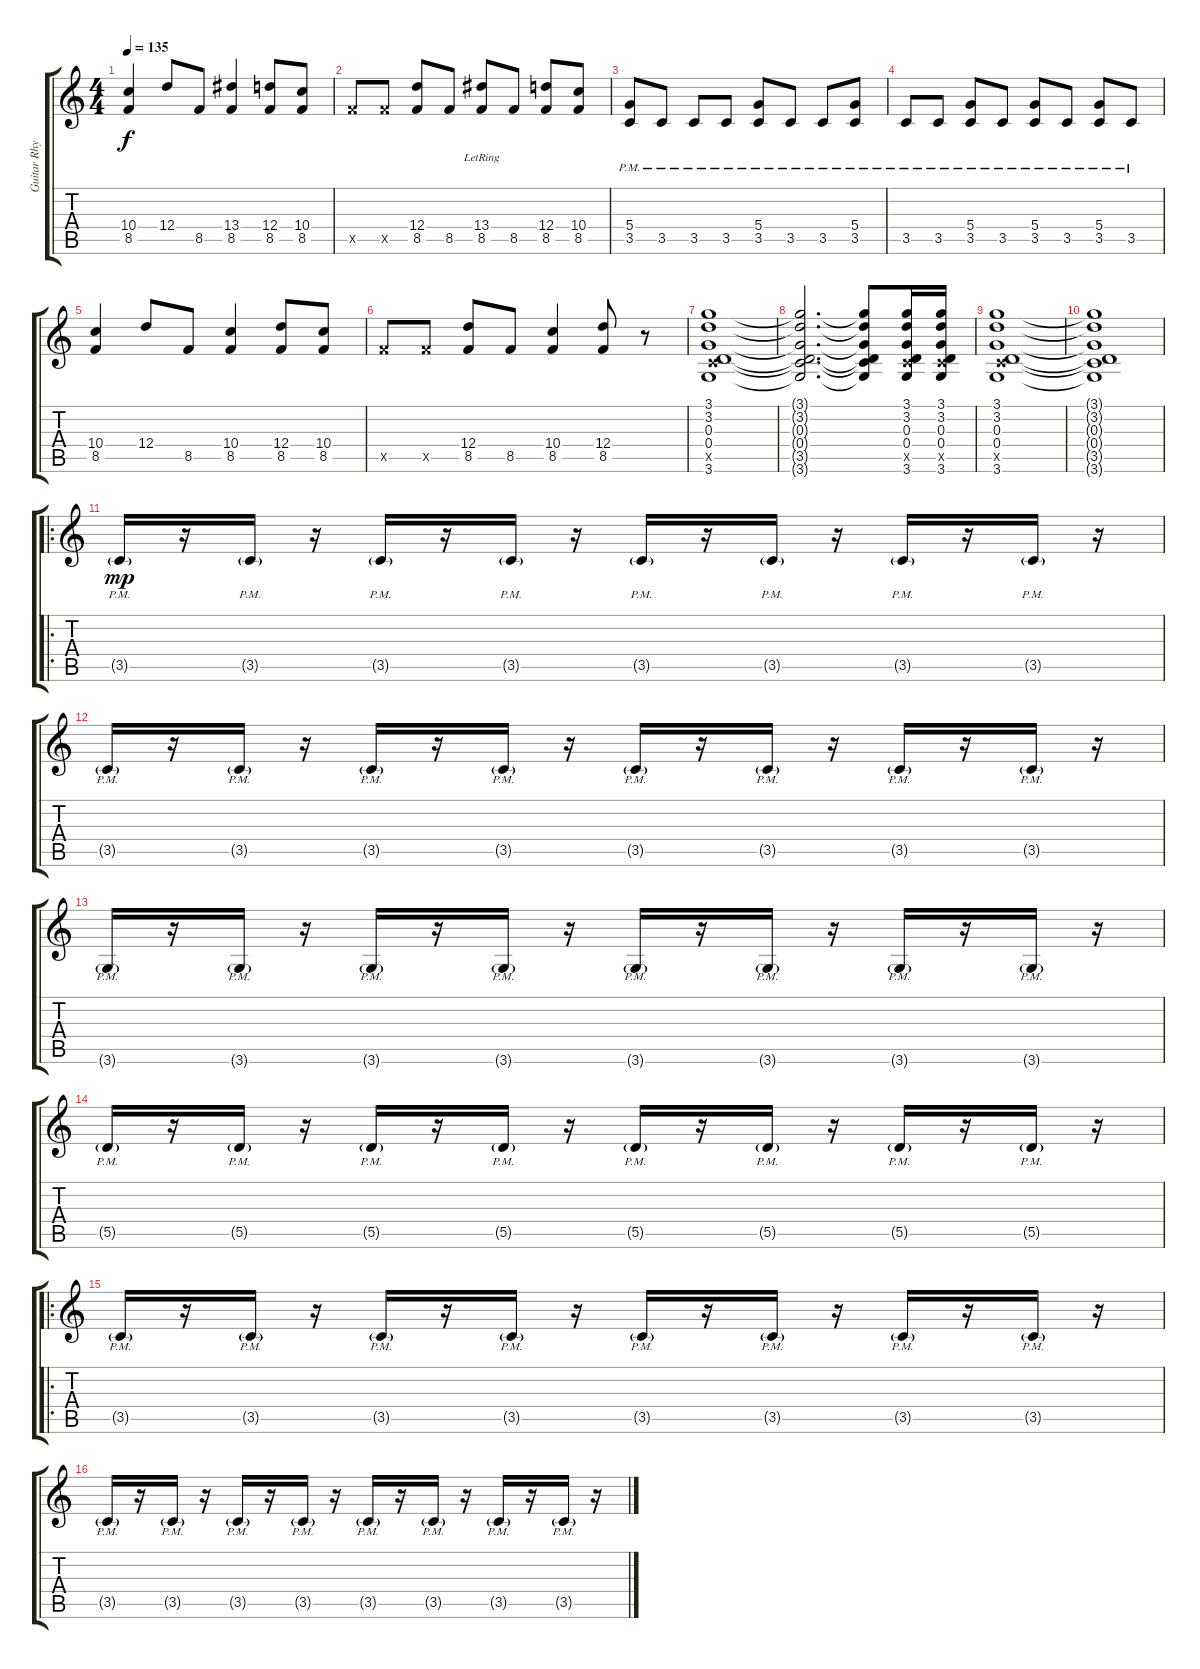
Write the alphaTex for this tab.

\track ("Guitar Rhytm" "Guitar Rhy") {instrument distortionguitar}
\staff {score tabs}
\tuning (E4 B3 G3 D3 A2 E2) {hide}
\ts (4 4)
\tempo 135
\clef g2
\ks c
(10.4 8.5).4{dy f} 12.4.8 8.5.8 (13.4 8.5).4 (12.4 8.5).8 (10.4 8.5).8 |
8.5{x}.8 8.5{x}.8 (12.4 8.5).8 8.5.8 (13.4{lr} 8.5).8 8.5.8 (12.4 8.5).8 (10.4 8.5).8 |
(5.4{pm} 3.5{pm}).8 3.5{pm}.8 3.5{pm}.8 3.5{pm}.8 (5.4 3.5{pm}).8 3.5{pm}.8 3.5{pm}.8 (5.4 3.5{pm}).8 |
3.5{pm}.8 3.5{pm}.8 (5.4 3.5{pm}).8 3.5{pm}.8 (5.4 3.5{pm}).8 3.5{pm}.8 (5.4{pm} 3.5{pm}).8 3.5{pm}.8 |
(10.4 8.5).4 12.4.8 8.5.8 (10.4 8.5).4 (12.4 8.5).8 (10.4 8.5).8 |
8.5{x}.8 8.5{x}.8 (12.4 8.5).8 8.5.8 (10.4 8.5).4 (12.4 8.5).8 r.8 |
(3.1 3.2 0.3 0.4 3.5{x} 3.6).1 |
(3.1{t} 3.2{t} 0.3{t} 0.4{t} 3.5{t} 3.6{t}).2{d} (3.1{t} 3.2{t} 0.3{t} 0.4{t} 3.5{t} 3.6{t}).8 (3.1 3.2 0.3 0.4 3.5{x} 3.6).16 (3.1 3.2 0.3 0.4 3.5{x} 3.6).16 |
(3.1 3.2 0.3 0.4 3.5{x} 3.6).1 |
(3.1{t} 3.2{t} 0.3{t} 0.4{t} 3.5{t} 3.6{t}).1 |
\ro
3.5{g pm}.16{dy mp} r.16 3.5{g pm}.16 r.16 3.5{g pm}.16 r.16 3.5{g pm}.16 r.16 3.5{g pm}.16 r.16 3.5{g pm}.16 r.16 3.5{g pm}.16 r.16 3.5{g pm}.16 r.16 |
3.5{g pm}.16 r.16 3.5{g pm}.16 r.16 3.5{g pm}.16 r.16 3.5{g pm}.16 r.16 3.5{g pm}.16 r.16 3.5{g pm}.16 r.16 3.5{g pm}.16 r.16 3.5{g pm}.16 r.16 |
3.6{g pm}.16 r.16 3.6{g pm}.16 r.16 3.6{g pm}.16 r.16 3.6{g pm}.16 r.16 3.6{g pm}.16 r.16 3.6{g pm}.16 r.16 3.6{g pm}.16 r.16 3.6{g pm}.16 r.16 |
5.5{g pm}.16 r.16 5.5{g pm}.16 r.16 5.5{g pm}.16 r.16 5.5{g pm}.16 r.16 5.5{g pm}.16 r.16 5.5{g pm}.16 r.16 5.5{g pm}.16 r.16 5.5{g pm}.16 r.16 |
\ro
3.5{g pm}.16 r.16 3.5{g pm}.16 r.16 3.5{g pm}.16 r.16 3.5{g pm}.16 r.16 3.5{g pm}.16 r.16 3.5{g pm}.16 r.16 3.5{g pm}.16 r.16 3.5{g pm}.16 r.16 |
3.5{g pm}.16 r.16 3.5{g pm}.16 r.16 3.5{g pm}.16 r.16 3.5{g pm}.16 r.16 3.5{g pm}.16 r.16 3.5{g pm}.16 r.16 3.5{g pm}.16 r.16 3.5{g pm}.16 r.16
